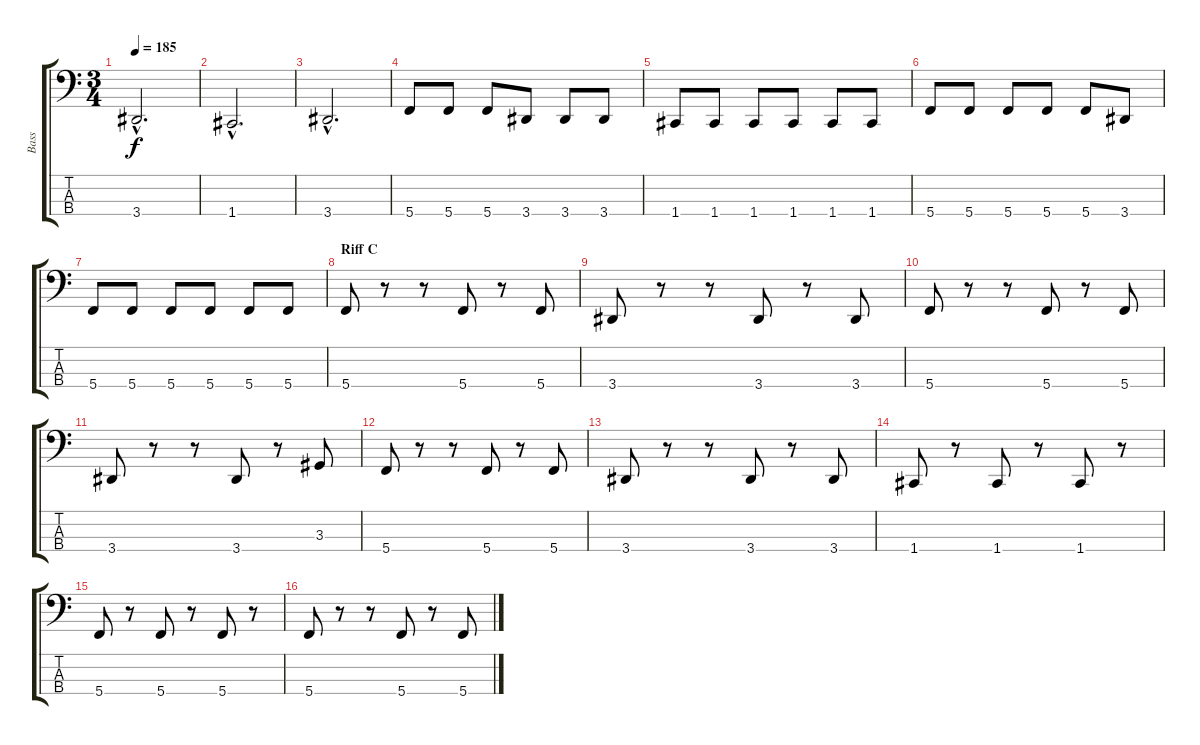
\track ("Bass" "Bass") {instrument electricbassfinger}
\staff {score tabs}
\tuning (Eb2 Bb1 F1 C1) {hide}
\ts (3 4)
\tempo 185
\clef f4
\ks c
3.4{hac}.2{d dy f} |
1.4{hac}.2{d} |
3.4{hac}.2{d} |
5.4.8 5.4.8 5.4.8 3.4.8 3.4.8 3.4.8 |
1.4.8 1.4.8 1.4.8 1.4.8 1.4.8 1.4.8 |
5.4.8 5.4.8 5.4.8 5.4.8 5.4.8 3.4.8 |
5.4.8 5.4.8 5.4.8 5.4.8 5.4.8 5.4.8 |
\section ("" "Riff C")
5.4.8 r.8 r.8 5.4.8 r.8 5.4.8 |
3.4.8 r.8 r.8 3.4.8 r.8 3.4.8 |
5.4.8 r.8 r.8 5.4.8 r.8 5.4.8 |
3.4.8 r.8 r.8 3.4.8 r.8 3.3.8 |
5.4.8 r.8 r.8 5.4.8 r.8 5.4.8 |
3.4.8 r.8 r.8 3.4.8 r.8 3.4.8 |
1.4.8 r.8 1.4.8 r.8 1.4.8 r.8 |
5.4.8 r.8 5.4.8 r.8 5.4.8 r.8 |
5.4.8 r.8 r.8 5.4.8 r.8 5.4.8
